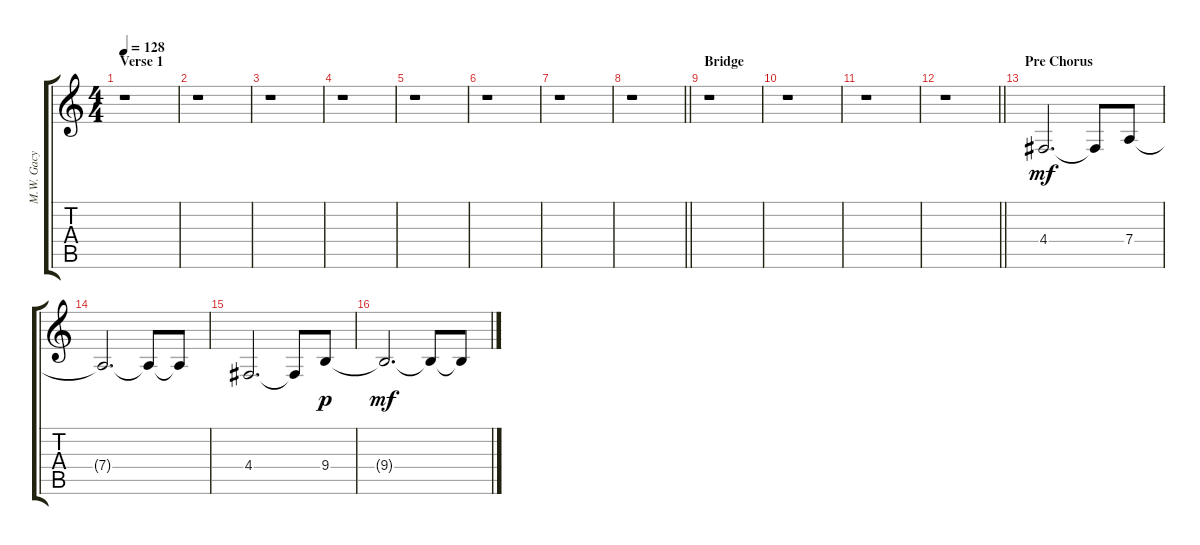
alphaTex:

\track ("M.W. Gacy" "M.W. Gacy") {instrument pad3polysynth}
\staff {score tabs}
\tuning (E4 B3 G3 D3 A2 D2) {hide}
\ts (4 4)
\section ("" "Verse 1")
\tempo 128
\clef g2
\ks c
r.1{dy f} |
r.1 |
r.1 |
r.1 |
r.1 |
r.1 |
r.1 |
\barLineRight lightlight
r.1 |
\section ("" "Bridge")
r.1 |
r.1 |
r.1 |
\barLineRight lightlight
r.1 |
\section ("" "Pre Chorus")
4.4.2{d dy mf volume 8 instrument pad3polysynth} 4.4{t}.8 7.4.8 |
7.4{t}.2{d} 7.4{t}.8 7.4{t}.8 |
4.4.2{d} 4.4{t}.8 9.4.8{dy p} |
9.4{t}.2{d dy mf} 9.4{t}.8 9.4{t}.8
